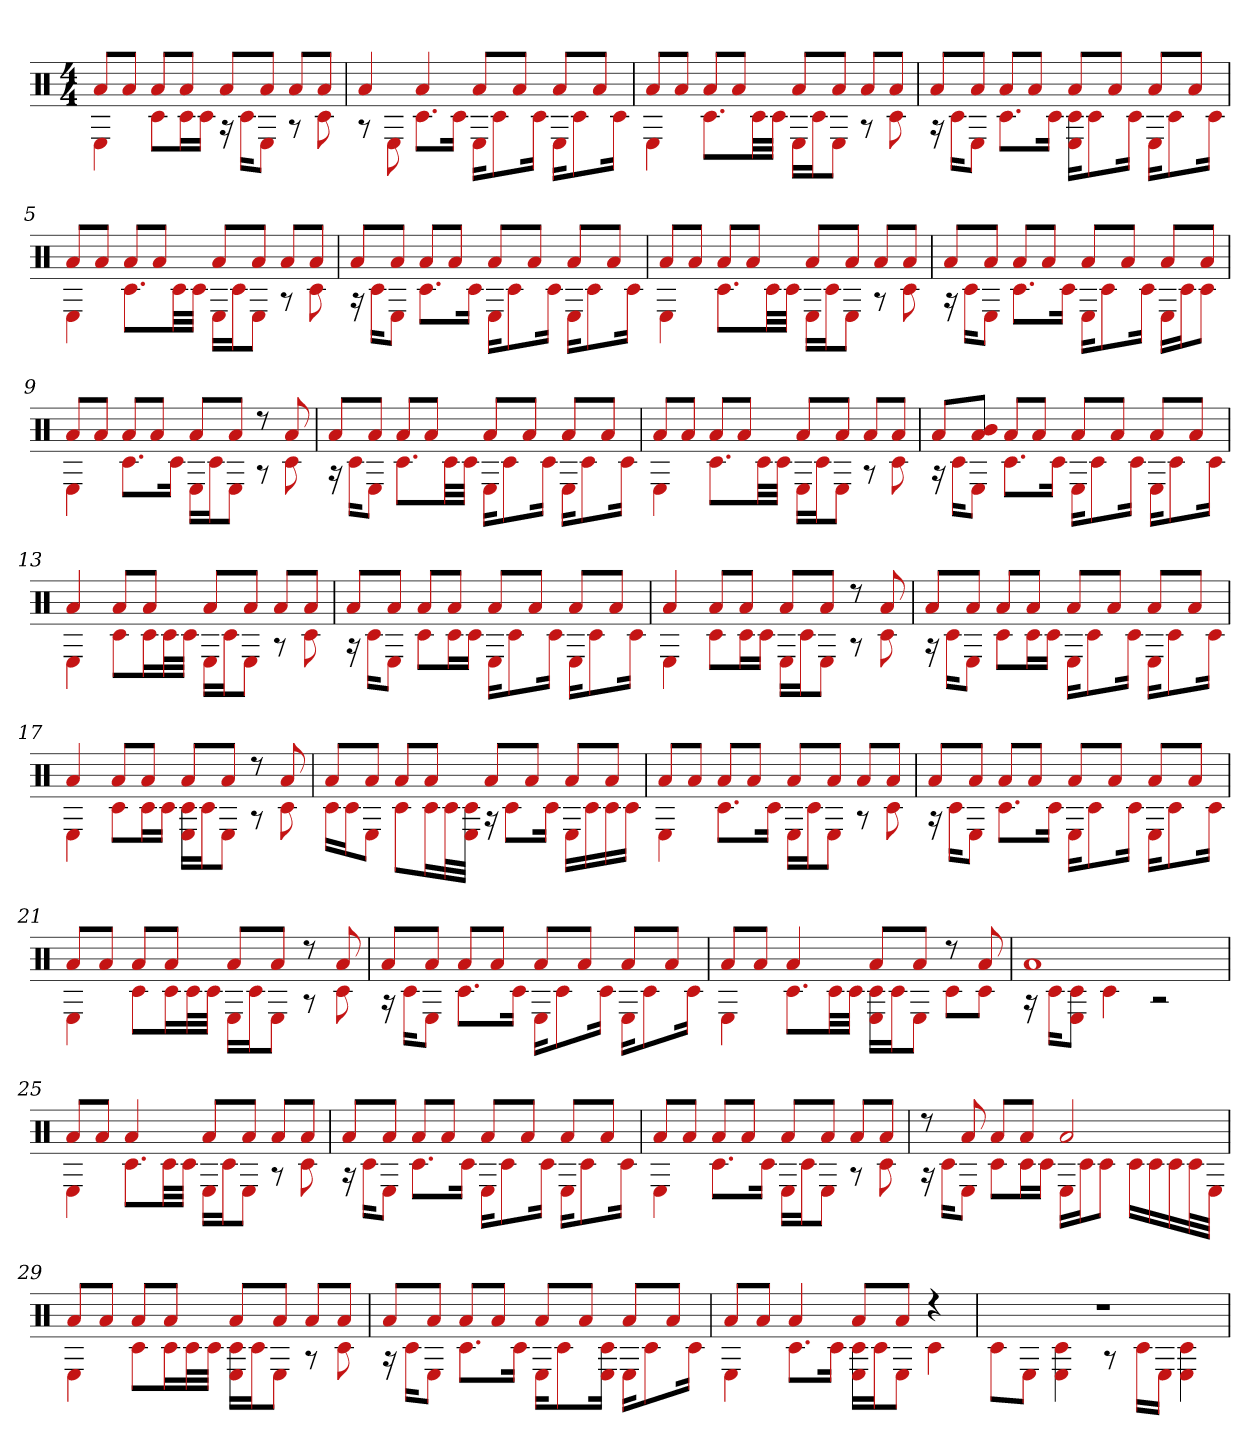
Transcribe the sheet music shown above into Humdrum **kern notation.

**kern
*part1
*staff1
*clefX
*k[]
*M4/4
=1
*^
8aL	4E
8aJ	.
8aL	8c#L
8aJ	16c#L
.	16c#JJ
8aL	16r
.	16c#KL
8aJ	8EJ
8aL	8r
8aJ	8c#
=2	=2
4a	8r
.	8E
4a	8.c#L
.	16c#Jk
8aL	16EKL
.	8c#
8aJ	.
.	16c#Jk
8aL	16EKL
.	8c#
8aJ	.
.	16c#Jk
=3	=3
8aL	4E
8aJ	.
8aL	8.c#L
8aJ	.
.	32c#LL
.	32c#JJJ
8aL	16ELL
.	16c#J
8aJ	8EJ
8aL	8r
8aJ	8c#
=4	=4
8aL	16r
.	16c#KL
8aJ	8EJ
8aL	8.c#L
8aJ	.
.	16c#Jk
8aL	16c# 16EKL
.	8c#
8aJ	.
.	16c#Jk
8aL	16EKL
.	8c#
8aJ	.
.	16c#Jk
=5	=5
8aL	4E
8aJ	.
8aL	8.c#L
8aJ	.
.	32c#LL
.	32c#JJJ
8aL	16ELL
.	16c#J
8aJ	8EJ
8aL	8r
8aJ	8c#
=6	=6
8aL	16r
.	16c#KL
8aJ	8EJ
8aL	8.c#L
8aJ	.
.	16c#Jk
8aL	16EKL
.	8c#
8aJ	.
.	16c#Jk
8aL	16EKL
.	8c#
8aJ	.
.	16c#Jk
=7	=7
8aL	4E
8aJ	.
8aL	8.c#L
8aJ	.
.	32c#LL
.	32c#JJJ
8aL	16ELL
.	16c#J
8aJ	8EJ
8aL	8r
8aJ	8c#
=8	=8
8aL	16r
.	16c#KL
8aJ	8EJ
8aL	8.c#L
8aJ	.
.	16c#Jk
8aL	16EKL
.	8c#
8aJ	.
.	16c#Jk
8aL	16ELL
.	16c#J
8aJ	8c#J
=9	=9
8aL	4E
8aJ	.
8aL	8.c#L
8aJ	.
.	16c#Jk
8aL	16ELL
.	16c#J
8aJ	8EJ
8r	8r
8a	8c#
=10	=10
8aL	16r
.	16c#KL
8aJ	8EJ
8aL	8.c#L
8aJ	.
.	32c#LL
.	32c#JJJ
8aL	16EKL
.	8c#
8aJ	.
.	16c#Jk
8aL	16EKL
.	8c#
8aJ	.
.	16c#Jk
=11	=11
8aL	4E
8aJ	.
8aL	8.c#L
8aJ	.
.	32c#LL
.	32c#JJJ
8aL	16ELL
.	16c#J
8aJ	8EJ
8aL	8r
8aJ	8c#
=12	=12
8aL	16r
.	16c#KL
8a 8bJ	8EJ
8aL	8.c#L
8aJ	.
.	16c#Jk
8aL	16EKL
.	8c#
8aJ	.
.	16c#Jk
8aL	16EKL
.	8c#
8aJ	.
.	16c#Jk
=13	=13
4a	4E
8aL	8c#L
8aJ	16c#L
.	32c#L
.	32c#JJJ
8aL	16ELL
.	16c#J
8aJ	8EJ
8aL	8r
8aJ	8c#
=14	=14
8aL	16r
.	16c#KL
8aJ	8EJ
8aL	8c#L
8aJ	16c#L
.	16c#JJ
8aL	16EKL
.	8c#
8aJ	.
.	16c#Jk
8aL	16EKL
.	8c#
8aJ	.
.	16c#Jk
=15	=15
4a	4E
8aL	8c#L
8aJ	16c#L
.	16c#JJ
8aL	16ELL
.	16c#J
8aJ	8EJ
8r	8r
8a	8c#
=16	=16
8aL	16r
.	16c#KL
8aJ	8EJ
8aL	8c#L
8aJ	16c#L
.	16c#JJ
8aL	16EKL
.	8c#
8aJ	.
.	16c#Jk
8aL	16EKL
.	8c#
8aJ	.
.	16c#Jk
=17	=17
4a	4E
8aL	8c#L
8aJ	16c#L
.	16c#JJ
8aL	16c# 16ELL
.	16c#J
8aJ	8EJ
8r	8r
8a	8c#
=18	=18
8aL	16c#LL
.	16c#J
8aJ	8EJ
8aL	8c#L
8aJ	16c#L
.	32c#L
.	32c# 32EJJJ
8aL	16r
.	8c#L
8aJ	.
.	16c#Jk
8aL	16ELL
.	16c#
8aJ	16c#
.	16c#JJ
=19	=19
8aL	4E
8aJ	.
8aL	8.c#L
8aJ	.
.	16c#Jk
8aL	16ELL
.	16c#J
8aJ	8EJ
8aL	8r
8aJ	8c#
=20	=20
8aL	16r
.	16c#KL
8aJ	8EJ
8aL	8.c#L
8aJ	.
.	16c#Jk
8aL	16EKL
.	8c#
8aJ	.
.	16c#Jk
8aL	16EKL
.	8c#
8aJ	.
.	16c#Jk
=21	=21
8aL	4E
8aJ	.
8aL	8c#L
8aJ	16c#L
.	32c#L
.	32c#JJJ
8aL	16ELL
.	16c#J
8aJ	8EJ
8r	8r
8a	8c#
=22	=22
8aL	16r
.	16c#KL
8aJ	8EJ
8aL	8.c#L
8aJ	.
.	16c#Jk
8aL	16EKL
.	8c#
8aJ	.
.	16c#Jk
8aL	16EKL
.	8c#
8aJ	.
.	16c#Jk
=23	=23
8aL	4E
8aJ	.
4a	8.c#L
.	32c#LL
.	32c#JJJ
8aL	16E 16c#LL
.	16c#J
8aJ	8EJ
8r	8c#L
8a	8c#J
=24	=24
1a	16r
.	16c#KL
.	8c# 8EJ
.	4c#
.	2r
=25	=25
8aL	4E
8aJ	.
4a	8.c#L
.	32c#LL
.	32c#JJJ
8aL	16ELL
.	16c#J
8aJ	8EJ
8aL	8r
8aJ	8c#
=26	=26
8aL	16r
.	16c#KL
8aJ	8EJ
8aL	8.c#L
8aJ	.
.	16c#Jk
8aL	16EKL
.	8c#
8aJ	.
.	16c#Jk
8aL	16EKL
.	8c#
8aJ	.
.	16c#Jk
=27	=27
8aL	4E
8aJ	.
8aL	8.c#L
8aJ	.
.	16c#Jk
8aL	16ELL
.	16c#J
8aJ	8EJ
8aL	8r
8aJ	8c#
=28	=28
8r	16r
.	16c#KL
8a	8EJ
8aL	8c#L
8aJ	16c#L
.	16c#JJ
2a	16ELL
.	16c#J
.	8c#J
.	16c#LL
.	16c#
.	16c#
.	32c#L
.	32EJJJ
=29	=29
8aL	4E
8aJ	.
8aL	8c#L
8aJ	16c#L
.	32c#L
.	32c#JJJ
8aL	16E 16c#LL
.	16c#J
8aJ	8EJ
8aL	8r
8aJ	8c#
=30	=30
8aL	16r
.	16c#KL
8aJ	8EJ
8aL	8.c#L
8aJ	.
.	16c#Jk
8aL	16EKL
.	8c#
8aJ	.
.	16c# 16EJk
8aL	16EKL
.	8c#
8aJ	.
.	16c#Jk
=31	=31
8aL	4E
8aJ	.
4a	8.c#L
.	16c#Jk
8aL	16c# 16ELL
.	16c#J
8aJ	8EJ
4r	4c#
=32	=32
1r	8c#L
.	8EJ
.	4c# 4E
.	8r
.	16c#LL
.	16EJJ
.	4c# 4E
*v	*v
=
*-
